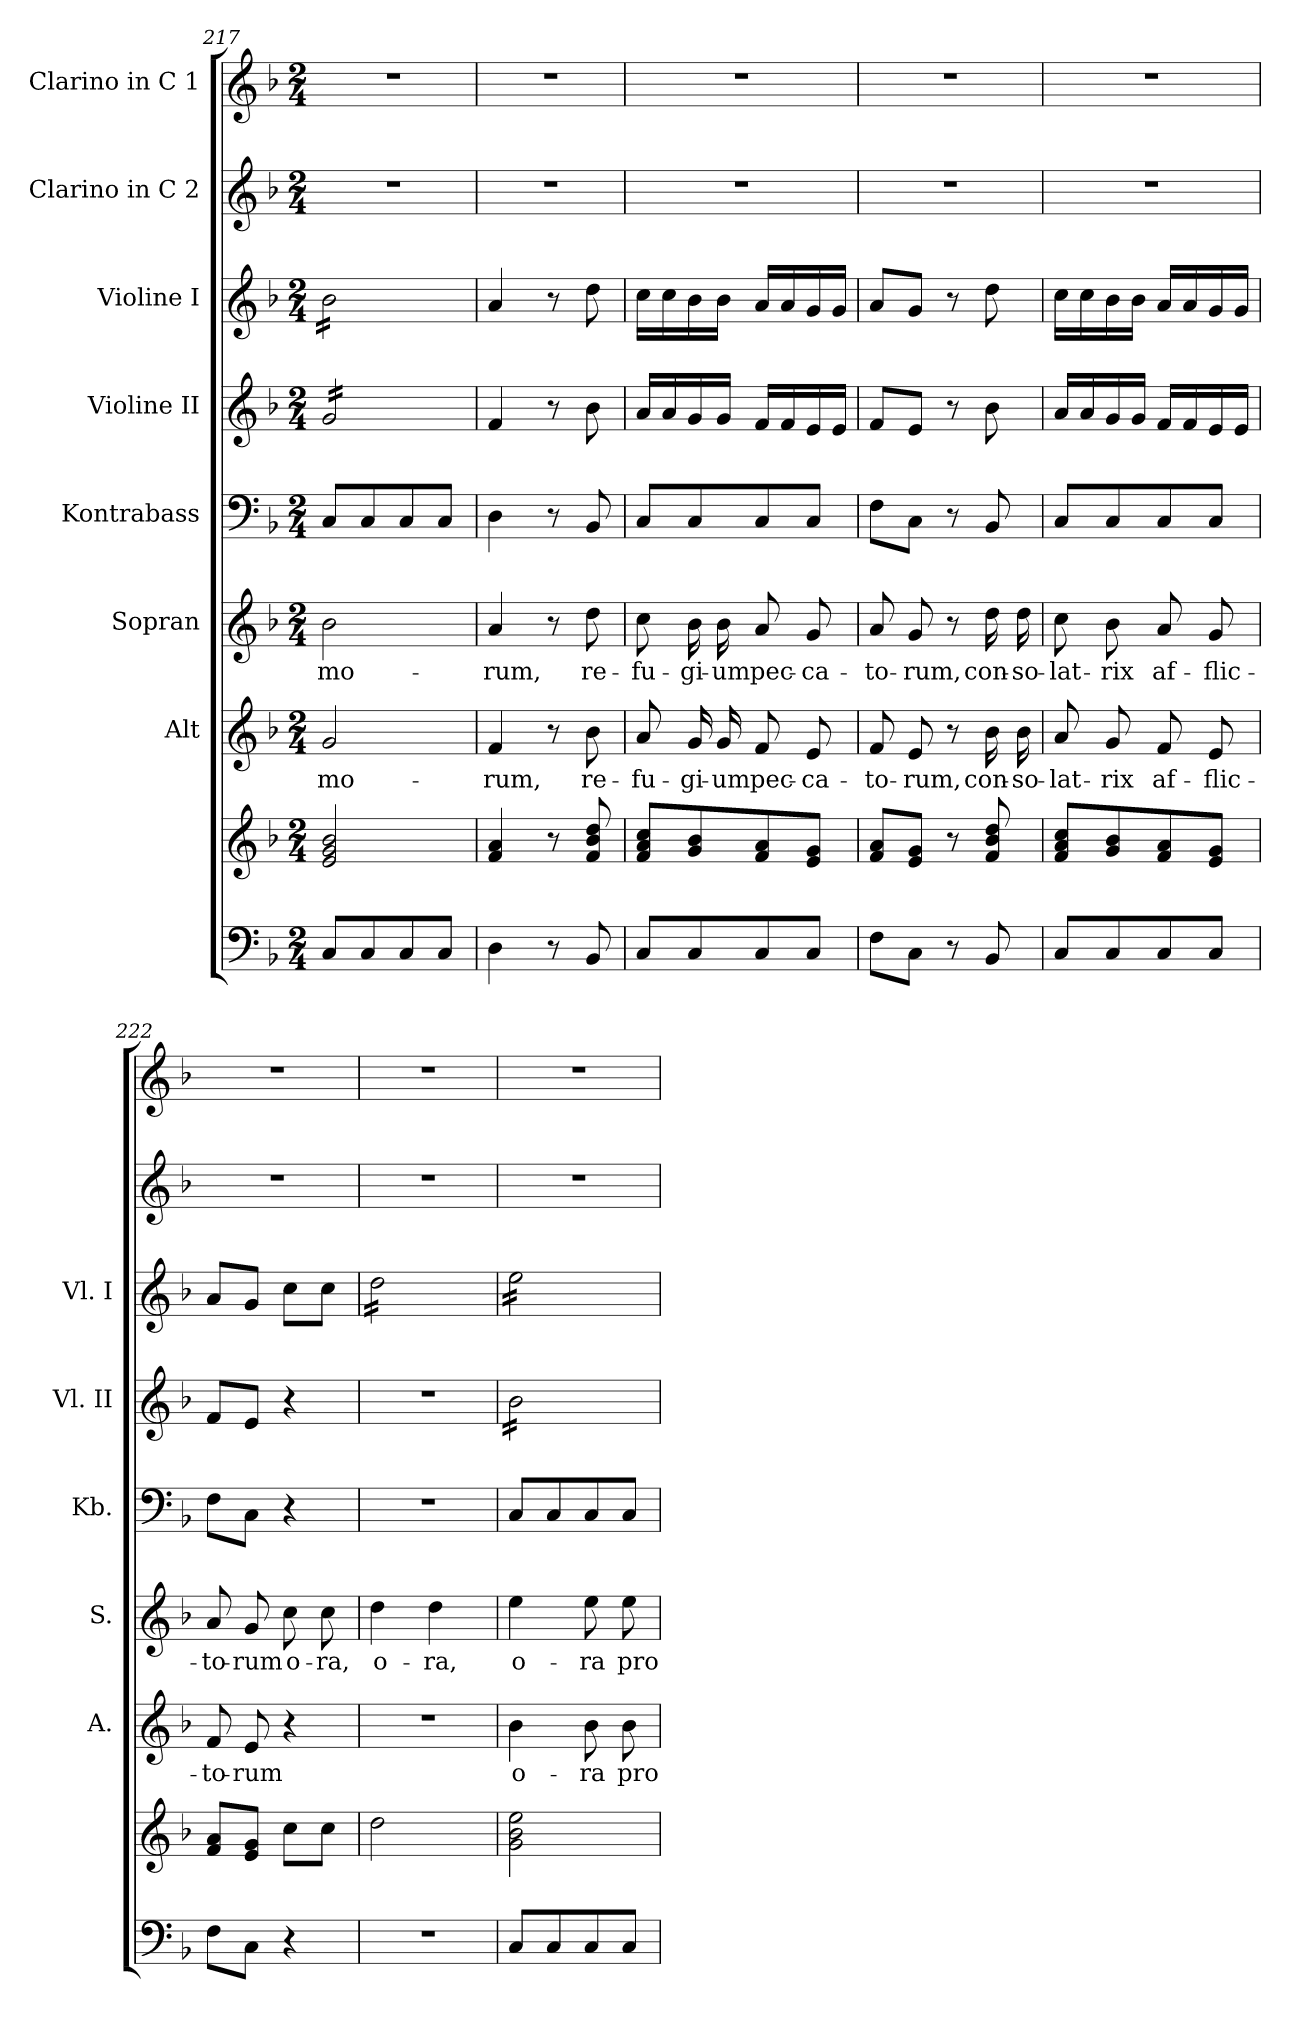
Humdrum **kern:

**kern	**kern	**kern	**text	**kern	**text	**kern	**kern	**kern	**kern	**kern
*part8	*part8	*part7	*part7	*part6	*part6	*part5	*part4	*part3	*part2	*part1
*staff9	*staff8	*staff7	*staff7	*staff6	*staff6	*staff5	*staff4	*staff3	*staff2	*staff1
*	*	*I"Alt	*	*I"Sopran	*	*I"Kontrabass	*I"Violine II	*I"Violine I	*I"Clarino in C 2	*I"Clarino in C 1
*	*	*I'A.	*	*I'S.	*	*I'Kb.	*I'Vl. II	*I'Vl. I	*	*
*clefF4	*clefG2	*clefG2	*	*clefG2	*	*clefF4	*clefG2	*clefG2	*clefG2	*clefG2
*	*	*	*	*	*	*ITrd7c12	*	*	*	*
*k[b-]	*k[b-]	*k[b-]	*	*k[b-]	*	*k[b-]	*k[b-]	*k[b-]	*k[b-]	*k[b-]
*F:	*F:	*F:	*	*F:	*	*F:	*F:	*F:	*F:	*F:
*M2/4	*M2/4	*M2/4	*	*M2/4	*	*M2/4	*M2/4	*M2/4	*M2/4	*M2/4
=217	=217	=217	=217	=217	=217	=217	=217	=217	=217	=217
!	!	!	!LO:LY:b	!	!LO:LY:b	!	!	!	!	!
*	*	*	*	*	*	*	*tremolo	*	*	*
*	*	*	*	*	*	*	*	*tremolo	*	*
8C/L	2e/ 2g/ 2b-/	2g/	-mo-	2b-\	-mo-	8CC/L	16g/LL	16b-\LL	2r	2r
.	.	.	.	.	.	.	16g/	16b-\	.	.
8C/	.	.	.	.	.	8CC/	16g/	16b-\	.	.
.	.	.	.	.	.	.	16g/	16b-\	.	.
8C/	.	.	.	.	.	8CC/	16g/	16b-\	.	.
.	.	.	.	.	.	.	16g/	16b-\	.	.
8C/J	.	.	.	.	.	8CC/J	16g/	16b-\	.	.
.	.	.	.	.	.	.	16g/JJ	16b-\JJ	.	.
*	*	*	*	*	*	*	*	*Xtremolo	*	*
*	*	*	*	*	*	*	*Xtremolo	*	*	*
=218	=218	=218	=218	=218	=218	=218	=218	=218	=218	=218
!	!	!	!LO:LY:b	!	!LO:LY:b	!	!	!	!	!
4D\	4f/ 4a/	4f/	-rum,	4a/	-rum,	4DD\	4f/	4a/	2r	2r
8r	8r	8r	.	8r	.	8r	8r	8r	.	.
!	!	!	!LO:LY:b	!	!LO:LY:b	!	!	!	!	!
8BB-/	8f/ 8b-/ 8dd/	8b-\	re-	8dd\	re-	8BBB-/	8b-\	8dd\	.	.
=219	=219	=219	=219	=219	=219	=219	=219	=219	=219	=219
!	!	!	!LO:LY:b	!	!LO:LY:b	!	!	!	!	!
8C/L	8f/ 8a/ 8cc/L	8a/	-fu-	8cc\	-fu-	8CC/L	16a/LL	16cc\LL	2r	2r
.	.	.	.	.	.	.	16a/	16cc\	.	.
!	!	!	!LO:LY:b	!	!LO:LY:b	!	!	!	!	!
8C/	8g/ 8b-/	16g/	-gi-	16b-\	-gi-	8CC/	16g/	16b-\	.	.
!	!	!	!LO:LY:b	!	!LO:LY:b	!	!	!	!	!
.	.	16g/	-um	16b-\	-um	.	16g/JJ	16b-\JJ	.	.
!	!	!	!LO:LY:b	!	!LO:LY:b	!	!	!	!	!
8C/	8f/ 8a/	8f/	pec-	8a/	pec-	8CC/	16f/LL	16a/LL	.	.
.	.	.	.	.	.	.	16f/	16a/	.	.
!	!	!	!LO:LY:b	!	!LO:LY:b	!	!	!	!	!
8C/J	8e/ 8g/J	8e/	-ca-	8g/	-ca-	8CC/J	16e/	16g/	.	.
.	.	.	.	.	.	.	16e/JJ	16g/JJ	.	.
=220	=220	=220	=220	=220	=220	=220	=220	=220	=220	=220
!	!	!	!LO:LY:b	!	!LO:LY:b	!	!	!	!	!
8F\L	8f/ 8a/L	8f/	-to-	8a/	-to-	8FF\L	8f/L	8a/L	2r	2r
!	!	!	!LO:LY:b	!	!LO:LY:b	!	!	!	!	!
8C\J	8e/ 8g/J	8e/	-rum,	8g/	-rum,	8CC\J	8e/J	8g/J	.	.
8r	8r	8r	.	8r	.	8r	8r	8r	.	.
!	!	!	!LO:LY:b	!	!LO:LY:b	!	!	!	!	!
8BB-/	8f/ 8b-/ 8dd/	16b-\	con-	16dd\	con-	8BBB-/	8b-\	8dd\	.	.
!	!	!	!LO:LY:b	!	!LO:LY:b	!	!	!	!	!
.	.	16b-\	-so-	16dd\	-so-	.	.	.	.	.
=221	=221	=221	=221	=221	=221	=221	=221	=221	=221	=221
!	!	!	!LO:LY:b	!	!LO:LY:b	!	!	!	!	!
8C/L	8f/ 8a/ 8cc/L	8a/	-lat-	8cc\	-lat-	8CC/L	16a/LL	16cc\LL	2r	2r
.	.	.	.	.	.	.	16a/	16cc\	.	.
!	!	!	!LO:LY:b	!	!LO:LY:b	!	!	!	!	!
8C/	8g/ 8b-/	8g/	-rix	8b-\	-rix	8CC/	16g/	16b-\	.	.
.	.	.	.	.	.	.	16g/JJ	16b-\JJ	.	.
!	!	!	!LO:LY:b	!	!LO:LY:b	!	!	!	!	!
8C/	8f/ 8a/	8f/	af-	8a/	af-	8CC/	16f/LL	16a/LL	.	.
.	.	.	.	.	.	.	16f/	16a/	.	.
!	!	!	!LO:LY:b	!	!LO:LY:b	!	!	!	!	!
8C/J	8e/ 8g/J	8e/	-flic-	8g/	-flic-	8CC/J	16e/	16g/	.	.
.	.	.	.	.	.	.	16e/JJ	16g/JJ	.	.
=222	=222	=222	=222	=222	=222	=222	=222	=222	=222	=222
!	!	!	!LO:LY:b	!	!LO:LY:b	!	!	!	!	!
8F\L	8f/ 8a/L	8f/	-to-	8a/	-to-	8FF\L	8f/L	8a/L	2r	2r
!	!	!	!LO:LY:b	!	!LO:LY:b	!	!	!	!	!
8C\J	8e/ 8g/J	8e/	-rum	8g/	-rum	8CC\J	8e/J	8g/J	.	.
!	!	!	!	!	!LO:LY:b	!	!	!	!	!
4r	8cc\L	4r	.	8cc\	o-	4r	4r	8cc\L	.	.
!	!	!	!	!	!LO:LY:b	!	!	!	!	!
.	8cc\J	.	.	8cc\	-ra,	.	.	8cc\J	.	.
!!LO:PB:g=z
=223	=223	=223	=223	=223	=223	=223	=223	=223	=223	=223
!	!	!	!	!	!LO:LY:b	!	!	!	!	!
*	*	*	*	*	*	*	*	*tremolo	*	*
2r	2dd\	2r	.	4dd\	o-	2r	2r	16dd\LL	2r	2r
.	.	.	.	.	.	.	.	16dd\	.	.
.	.	.	.	.	.	.	.	16dd\	.	.
.	.	.	.	.	.	.	.	16dd\	.	.
!	!	!	!	!	!LO:LY:b	!	!	!	!	!
.	.	.	.	4dd\	-ra,	.	.	16dd\	.	.
.	.	.	.	.	.	.	.	16dd\	.	.
.	.	.	.	.	.	.	.	16dd\	.	.
.	.	.	.	.	.	.	.	16dd\JJ	.	.
=224	=224	=224	=224	=224	=224	=224	=224	=224	=224	=224
!	!	!	!LO:LY:b	!	!LO:LY:b	!	!	!	!	!
*	*	*	*	*	*	*	*tremolo	*	*	*
8C/L	2g\ 2b-\ 2ee\	4b-\	o-	4ee\	o-	8CC/L	16b-\LL	16ee\LL	2r	2r
.	.	.	.	.	.	.	16b-\	16ee\	.	.
8C/	.	.	.	.	.	8CC/	16b-\	16ee\	.	.
.	.	.	.	.	.	.	16b-\	16ee\	.	.
!	!	!	!LO:LY:b	!	!LO:LY:b	!	!	!	!	!
8C/	.	8b-\	-ra	8ee\	-ra	8CC/	16b-\	16ee\	.	.
.	.	.	.	.	.	.	16b-\	16ee\	.	.
!	!	!	!LO:LY:b	!	!LO:LY:b	!	!	!	!	!
8C/J	.	8b-\	pro	8ee\	pro	8CC/J	16b-\	16ee\	.	.
.	.	.	.	.	.	.	16b-\JJ	16ee\JJ	.	.
*	*	*	*	*	*	*	*	*Xtremolo	*	*
*	*	*	*	*	*	*	*Xtremolo	*	*	*
=	=	=	=	=	=	=	=	=	=	=
*-	*-	*-	*-	*-	*-	*-	*-	*-	*-	*-
